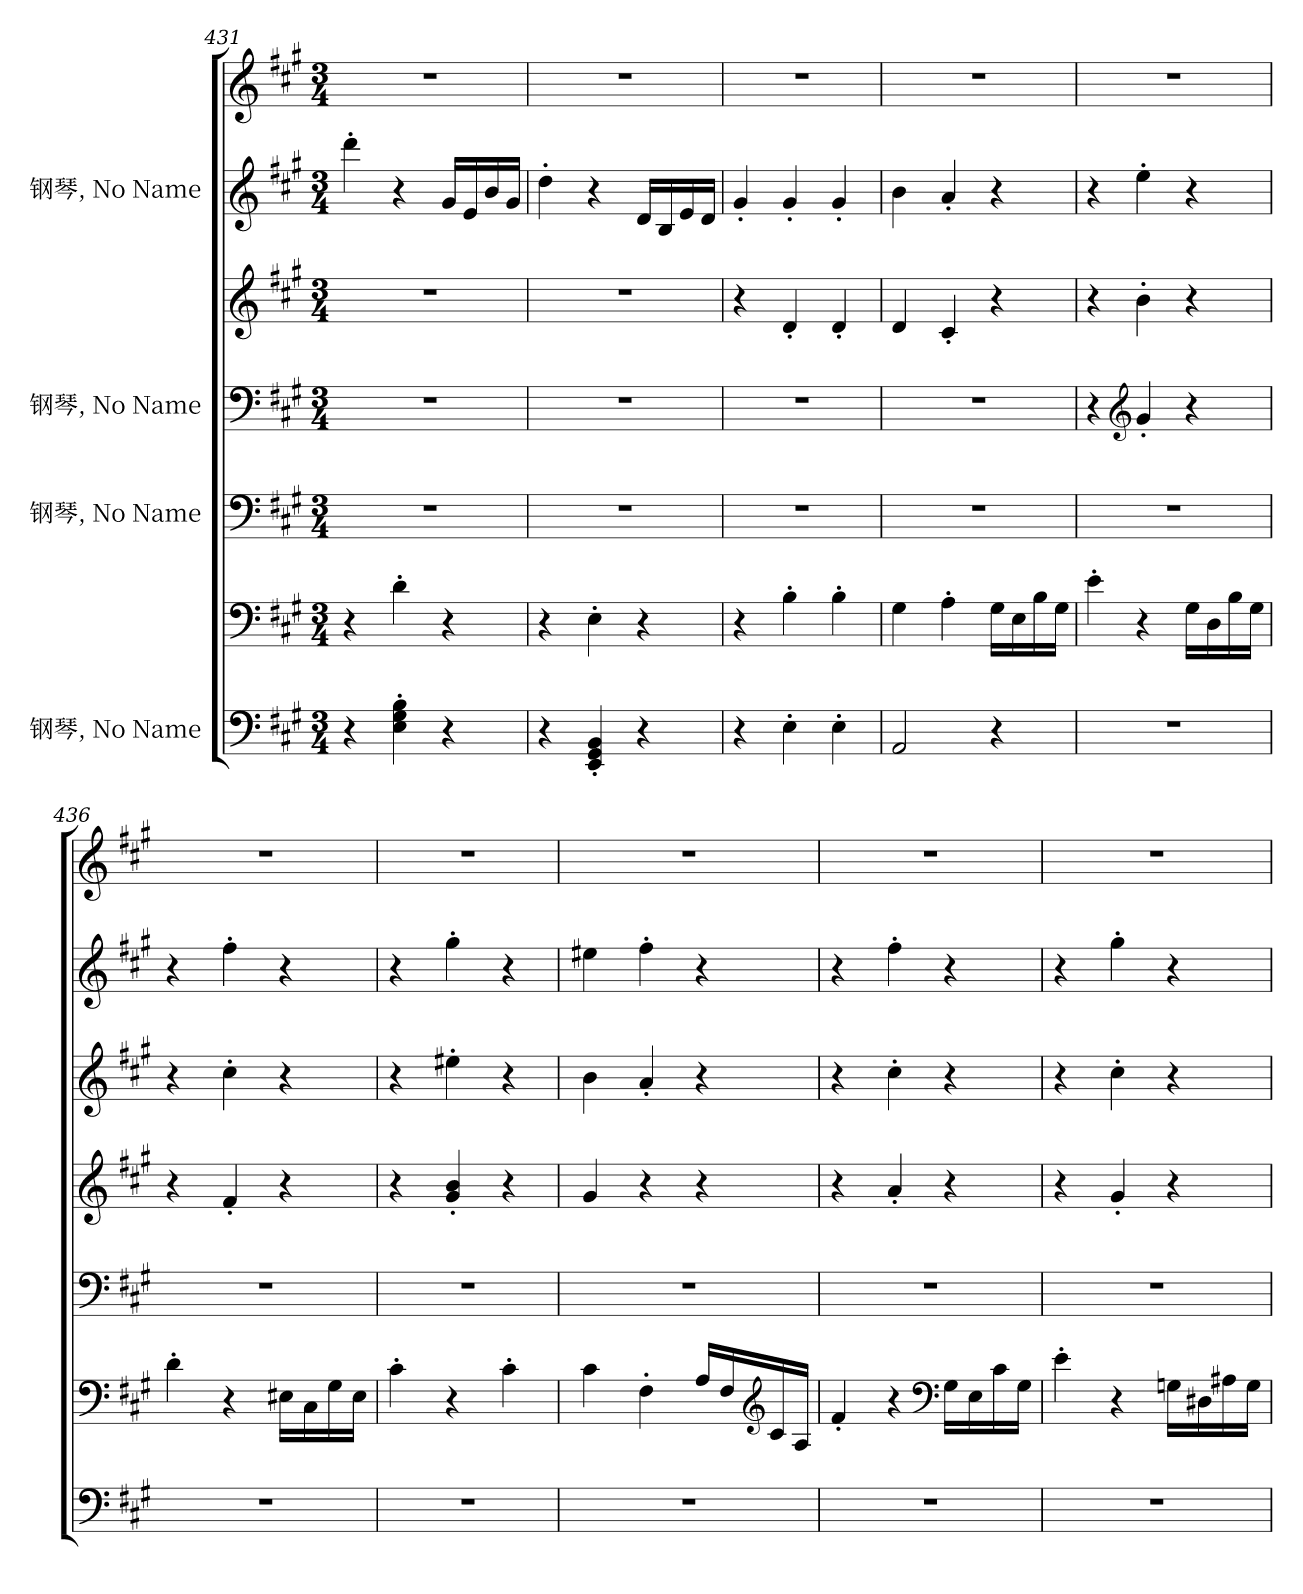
**kern	**kern	**kern	**kern	**kern	**kern	**kern
*part4	*part4	*part3	*part2	*part2	*part1	*part1
*staff7	*staff6	*staff5	*staff4	*staff3	*staff2	*staff1
*I"钢琴, No Name	*	*I"钢琴, No Name	*I"钢琴, No Name	*	*I"钢琴, No Name	*
*clefF4	*clefF4	*clefF4	*clefF4	*clefG2	*clefG2	*clefG2
*k[f#c#g#]	*k[f#c#g#]	*k[f#c#g#]	*k[f#c#g#]	*k[f#c#g#]	*k[f#c#g#]	*k[f#c#g#]
*M3/4	*M3/4	*M3/4	*M3/4	*M3/4	*M3/4	*M3/4
=431	=431	=431	=431	=431	=431	=431
4r	4r	2.r	2.r	2.r	4ddd'\	2.r
4E\' 4G#\' 4B\'	4d'\	.	.	.	4r	.
4r	4r	.	.	.	16g#/LL	.
.	.	.	.	.	16e/	.
.	.	.	.	.	16b/	.
.	.	.	.	.	16g#/JJ	.
=432	=432	=432	=432	=432	=432	=432
4r	4r	2.r	2.r	2.r	4dd'\	2.r
4EE/' 4GG#/' 4BB/'	4E'\	.	.	.	4r	.
4r	4r	.	.	.	16d/LL	.
.	.	.	.	.	16B/	.
.	.	.	.	.	16e/	.
.	.	.	.	.	16d/JJ	.
=433	=433	=433	=433	=433	=433	=433
*	*	*	*	*	*	*MM149
4r	4r	2.r	2.r	4r	4g#'/	2.r
4E'\	4B'\	.	.	4d'/	4g#'/	.
4E'\	4B'\	.	.	4d'/	4g#'/	.
=434	=434	=434	=434	=434	=434	=434
*	*	*	*	*	*	*MM145
2AA/	4G#\	2.r	2.r	4d/	4b\	2.r
.	4A'\	.	.	4c#'/	4a'/	.
4r	16G#\LL	.	.	4r	4r	.
.	16E\	.	.	.	.	.
.	16B\	.	.	.	.	.
.	16G#\JJ	.	.	.	.	.
=435	=435	=435	=435	=435	=435	=435
2.r	4e'\	2.r	4r	4r	4r	2.r
*	*	*	*clefG2	*	*	*
.	4r	.	4g#'/	4b'\	4ee'\	.
.	16G#\LL	.	4r	4r	4r	.
.	16D\	.	.	.	.	.
.	16B\	.	.	.	.	.
.	16G#\JJ	.	.	.	.	.
!!LO:PB:g=z
=436	=436	=436	=436	=436	=436	=436
2.r	4d'\	2.r	4r	4r	4r	2.r
.	4r	.	4f#'/	4cc#'\	4ff#'\	.
.	16E#X\LL	.	4r	4r	4r	.
.	16C#\	.	.	.	.	.
.	16G#\	.	.	.	.	.
.	16E#\JJ	.	.	.	.	.
=437	=437	=437	=437	=437	=437	=437
*	*	*	*	*	*	*MM149
2.r	4c#'\	2.r	4r	4r	4r	2.r
.	4r	.	4g#/' 4b/'	4ee#X'\	4gg#'\	.
.	4c#'\	.	4r	4r	4r	.
=438	=438	=438	=438	=438	=438	=438
*	*	*	*	*	*	*MM145
2.r	4c#\	2.r	4g#/	4b\	4ee#X\	2.r
.	4F#'\	.	4r	4a'/	4ff#'\	.
.	16A/LL	.	4r	4r	4r	.
.	16F#/	.	.	.	.	.
*	*clefG2	*	*	*	*	*
.	16c#/	.	.	.	.	.
.	16A/JJ	.	.	.	.	.
=439	=439	=439	=439	=439	=439	=439
2.r	4f#'/	2.r	4r	4r	4r	2.r
.	4r	.	4a'/	4cc#'\	4ff#'\	.
*	*clefF4	*	*	*	*	*
.	16G#\LL	.	4r	4r	4r	.
.	16E\	.	.	.	.	.
.	16c#\	.	.	.	.	.
.	16G#\JJ	.	.	.	.	.
=440	=440	=440	=440	=440	=440	=440
2.r	4e'\	2.r	4r	4r	4r	2.r
.	4r	.	4g#'/	4cc#'\	4gg#'\	.
.	16Gn\LL	.	4r	4r	4r	.
.	16D#X\	.	.	.	.	.
.	16A#X\	.	.	.	.	.
.	16G\JJ	.	.	.	.	.
=	=	=	=	=	=	=
*-	*-	*-	*-	*-	*-	*-
